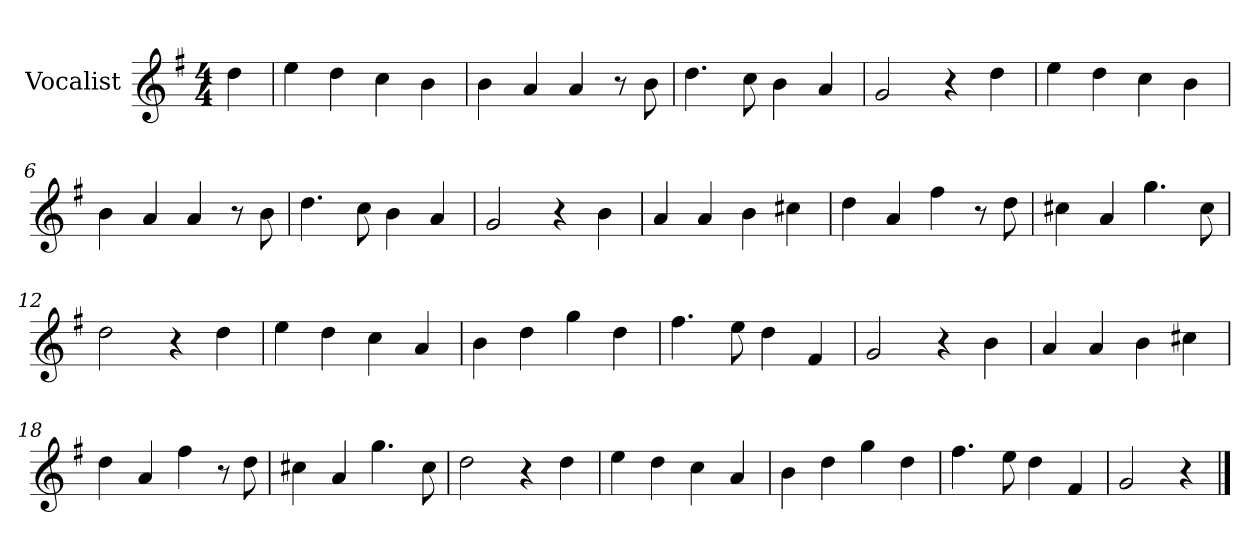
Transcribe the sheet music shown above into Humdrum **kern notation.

**kern
*part1
*staff1
*I"Vocalist
*k[f#]
*G:
*M4/4
=
4dd
=1
4ee
4dd
4cc
4b
=2
4b
4a
4a
8r
8b
=3
4.dd
8cc
4b
4a
=4
2g
4r
4dd
=5
4ee
4dd
4cc
4b
=6
4b
4a
4a
8r
8b
=7
4.dd
8cc
4b
4a
=8
2g
4r
4b
=9
4a
4a
4b
4cc#X
=10
4dd
4a
4ff#
8r
8dd
=11
4cc#X
4a
4.gg
8cc#
=12
2dd
4r
4dd
=13
4ee
4dd
4cc
4a
=14
4b
4dd
4gg
4dd
=15
4.ff#
8ee
4dd
4f#
=16
2g
4r
4b
=17
4a
4a
4b
4cc#X
=18
4dd
4a
4ff#
8r
8dd
=19
4cc#X
4a
4.gg
8cc#
=20
2dd
4r
4dd
=21
4ee
4dd
4cc
4a
=22
4b
4dd
4gg
4dd
=23
4.ff#
8ee
4dd
4f#
=24
2g
4r
==
*-
